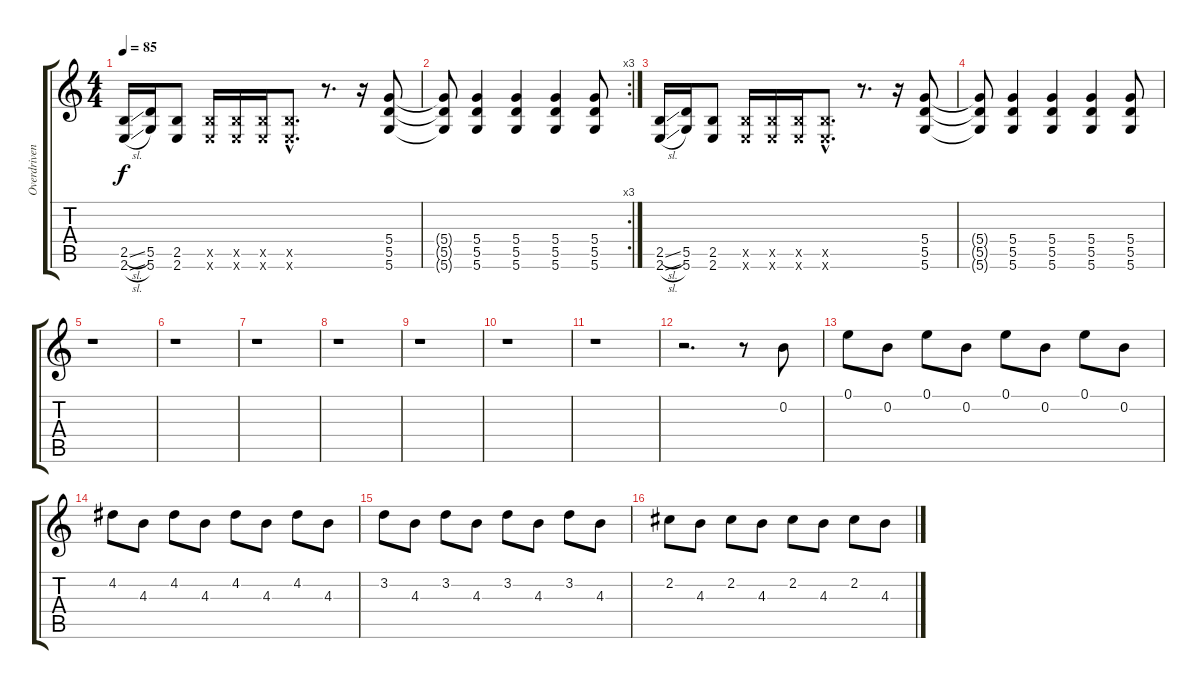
\track ("Overdriven" "Overdriven") {instrument overdrivenguitar}
\staff {score tabs}
\tuning (E4 B3 G3 D3 A2 D2) {hide}
\ts (4 4)
\tempo 85
\clef g2
\ks c
(2.5{sl} 2.6{sl}).16{dy f instrument overdrivenguitar} (5.5 5.6).16 (2.5 2.6).8 (2.5{x} 2.6{x}).16 (2.5{x} 2.6{x}).16 (2.5{x} 2.6{x}).16 (2.5{hac x} 2.6{hac x}).8{d} r.8{d} r.16 (5.4 5.5 5.6).8 |
\rc 3
(5.4{t} 5.5{t} 5.6{t}).8 (5.4 5.5 5.6).4 (5.4 5.5 5.6).4 (5.4 5.5 5.6).4 (5.4 5.5 5.6).8 |
(2.5{sl} 2.6{sl}).16 (5.5 5.6).16 (2.5 2.6).8 (2.5{x} 2.6{x}).16 (2.5{x} 2.6{x}).16 (2.5{x} 2.6{x}).16 (2.5{hac x} 2.6{hac x}).8{d} r.8{d} r.16 (5.4 5.5 5.6).8 |
(5.4{t} 5.5{t} 5.6{t}).8 (5.4 5.5 5.6).4 (5.4 5.5 5.6).4 (5.4 5.5 5.6).4 (5.4 5.5 5.6).8 |
r.1 |
r.1 |
r.1 |
r.1 |
r.1 |
r.1 |
r.1 |
r.2{d} r.8 0.2.8 |
0.1.8 0.2.8 0.1.8 0.2.8 0.1.8 0.2.8 0.1.8 0.2.8 |
4.2.8 4.3.8 4.2.8 4.3.8 4.2.8 4.3.8 4.2.8 4.3.8 |
3.2.8 4.3.8 3.2.8 4.3.8 3.2.8 4.3.8 3.2.8 4.3.8 |
2.2.8 4.3.8 2.2.8 4.3.8 2.2.8 4.3.8 2.2.8 4.3.8
